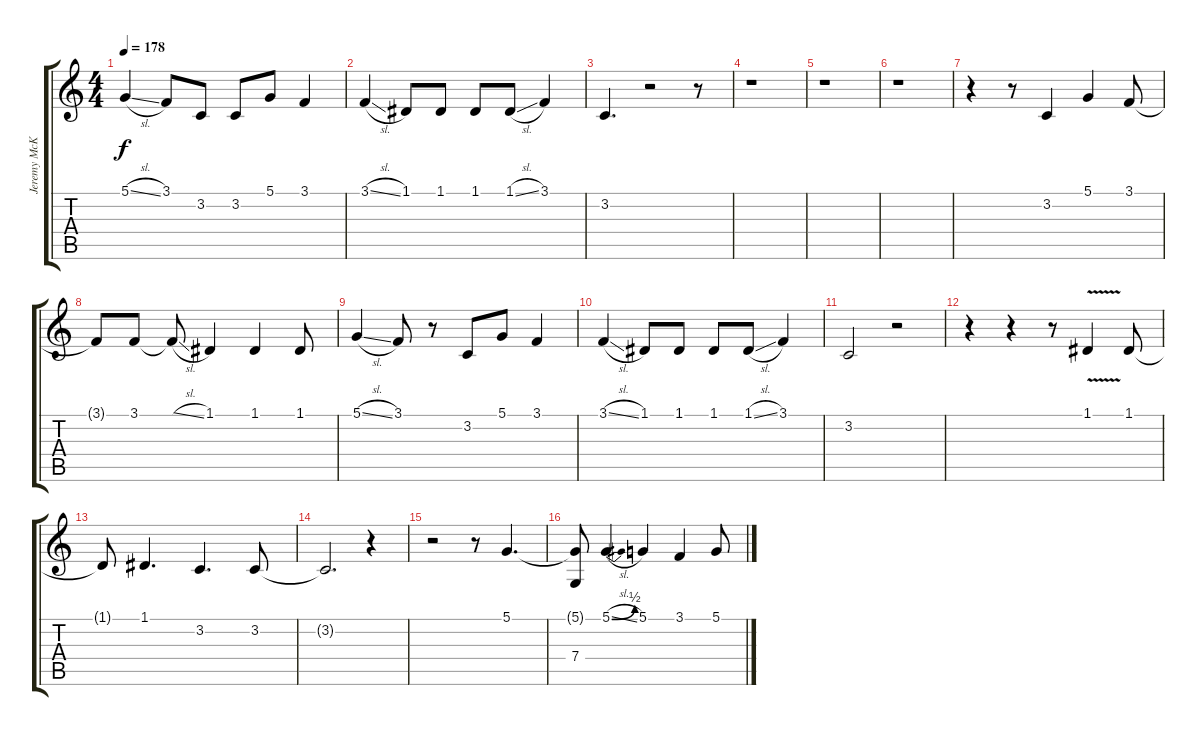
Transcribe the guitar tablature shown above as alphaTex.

\track ("Jeremy McKinnon" "Jeremy McK") {instrument altosax}
\staff {score tabs}
\tuning (D4 A3 F3 C3 G2 C2) {hide}
\ts (4 4)
\tempo 178
\clef g2
\ks c
5.1{sl}.4{dy f} 3.1.8 3.2.8 3.2.8 5.1.8 3.1.4 |
3.1{sl}.4 1.1.8 1.1.8 1.1.8 1.1{sl}.8 3.1.4 |
3.2.4{d} r.2 r.8 |
r.1 |
r.1 |
r.1 |
r.4 r.8 3.2.4 5.1.4 3.1.8 |
3.1{t}.8 3.1.8 3.1{sl t}.8 1.1.4 1.1.4 1.1.8 |
5.1{sl}.4 3.1.8 r.8 3.2.8 5.1.8 3.1.4 |
3.1{sl}.4 1.1.8 1.1.8 1.1.8 1.1{sl}.8 3.1.4 |
3.2.2 r.2 |
r.4 r.4 r.8 1.1{v}.4 1.1.8 |
1.1{t}.8 1.1.4{d} 3.2.4{d} 3.2.8 |
3.2{t}.2{d} r.4 |
r.2 r.8 5.1.4{d} |
(5.1{t} 7.4).8 5.1{be (bend 0 0 60 2) sl}.4 5.1.4 3.1.4 5.1.8
